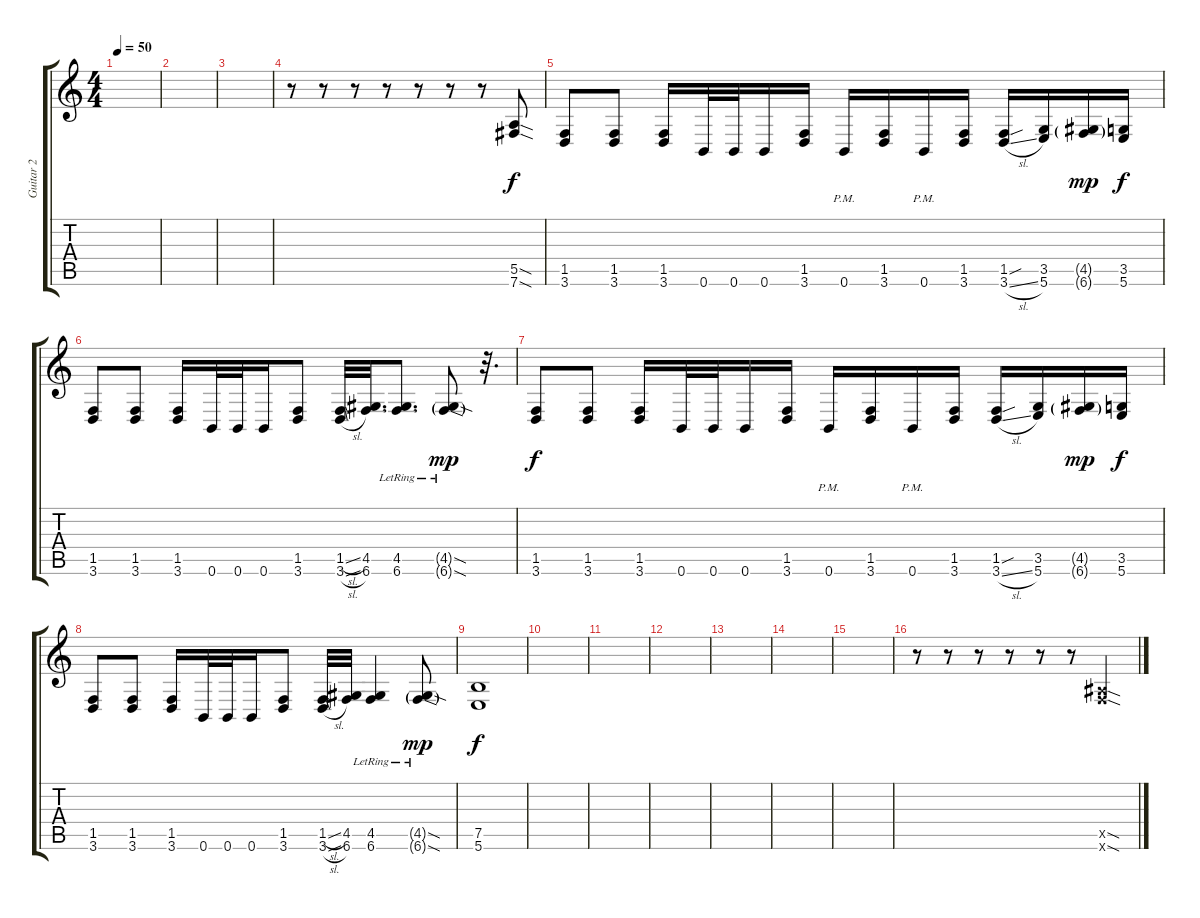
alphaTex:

\track ("Guitar 2" "Guitar 2") {instrument distortionguitar}
\staff {score tabs}
\tuning (B3 Gb3 D3 A2 E2 B1) {hide}
\ts (4 4)
\tempo 50
\clef g2
\ks c
|
|
|
r.8 r.8 r.8 r.8 r.8 r.8 r.8 (5.5{sod} 7.6{sod}).8 |
(1.5 3.6).8 (1.5 3.6).8 (1.5 3.6).16 0.6.32 0.6.32 0.6.16 (1.5 3.6).16 0.6{pm}.16 (1.5 3.6).16 0.6{pm}.16 (1.5 3.6).16 (1.5{sou} 3.6{sl}).16 (3.5 5.6).16 (4.5{g} 6.6{g}).16{dy mp} (3.5 5.6).16{dy f} |
(1.5 3.6).8 (1.5 3.6).8 (1.5 3.6).16 0.6.32 0.6.32 0.6.16 (1.5 3.6).8 (1.5{sl} 3.6{sl}).32 (4.5 6.6).32{d} (4.5{lr} 6.6).8{d} (4.5{sod g lr} 6.6{sod g}).8{dy mp} r.32{d} |
(1.5 3.6).8{dy f} (1.5 3.6).8 (1.5 3.6).16 0.6.32 0.6.32 0.6.16 (1.5 3.6).16 0.6{pm}.16 (1.5 3.6).16 0.6{pm}.16 (1.5 3.6).16 (1.5{sou} 3.6{sl}).16 (3.5 5.6).16 (4.5{g} 6.6{g}).16{dy mp} (3.5 5.6).16{dy f} |
(1.5 3.6).8 (1.5 3.6).8 (1.5 3.6).16 0.6.32 0.6.32 0.6.16 (1.5 3.6).8 (1.5{sl} 3.6{sl}).32 (4.5 6.6).32 (4.5{lr} 6.6).4 (4.5{sod g lr} 6.6{sod g}).8{dy mp} |
(7.5 5.6).1{dy f} |
|
|
|
|
|
|
r.8 r.8 r.8 r.8 r.8 r.8 (6.5{sod x} 6.6{sod x}).4
